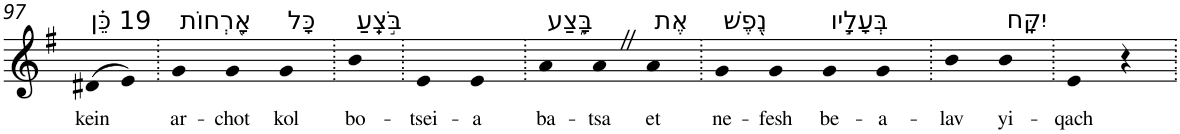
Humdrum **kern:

**kern	**text
*part1	*part1
*staff1	*staff1
*I"Piano	*
*I'Pno	*
!!LO:PB:g=z
*clefG2	*
*k[f#]	*
*G:	*
=97	=97
!LO:TX:a:t=19 כֵּ֗ן	!
!	!LO:LY:b
(>8d#X	kein
8e)	.
=98.	=98.
!LO:TX:a:t=אָ֭רְחוֹת	!
!	!LO:LY:b
4g	ar-
!	!LO:LY:b
4g	-chot
!LO:TX:a:t=כָּל	!
!	!LO:LY:b
4g	kol
=99.	=99.
!LO:TX:a:t=בֹּ֣צֵֽעַ	!
!	!LO:LY:b
4b	bo-
=100.	=100.
!	!LO:LY:b
4e	-tsei-
!	!LO:LY:b
4e	-a
=101.	=101.
!LO:TX:a:t=בָּ֑צַע	!
!	!LO:LY:b
4a	ba-
!	!LO:LY:b
4aZ	-tsa
!LO:TX:a:t=אֶת	!
!	!LO:LY:b
4a	et
=102.	=102.
!LO:TX:a:t=נֶ֖פֶשׁ	!
!	!LO:LY:b
4g	ne-
!	!LO:LY:b
4g	-fesh
!LO:TX:a:t=בְּעָלָ֣יו	!
!	!LO:LY:b
4g	be-
!	!LO:LY:b
4g	-a-
=103.	=103.
!	!LO:LY:b
4b	-lav
!LO:TX:a:t=יִקָּֽח	!
!	!LO:LY:b
4b	yi-
=104.	=104.
!	!LO:LY:b
4e	-qach
4r	.
=.	=.
*-	*-
